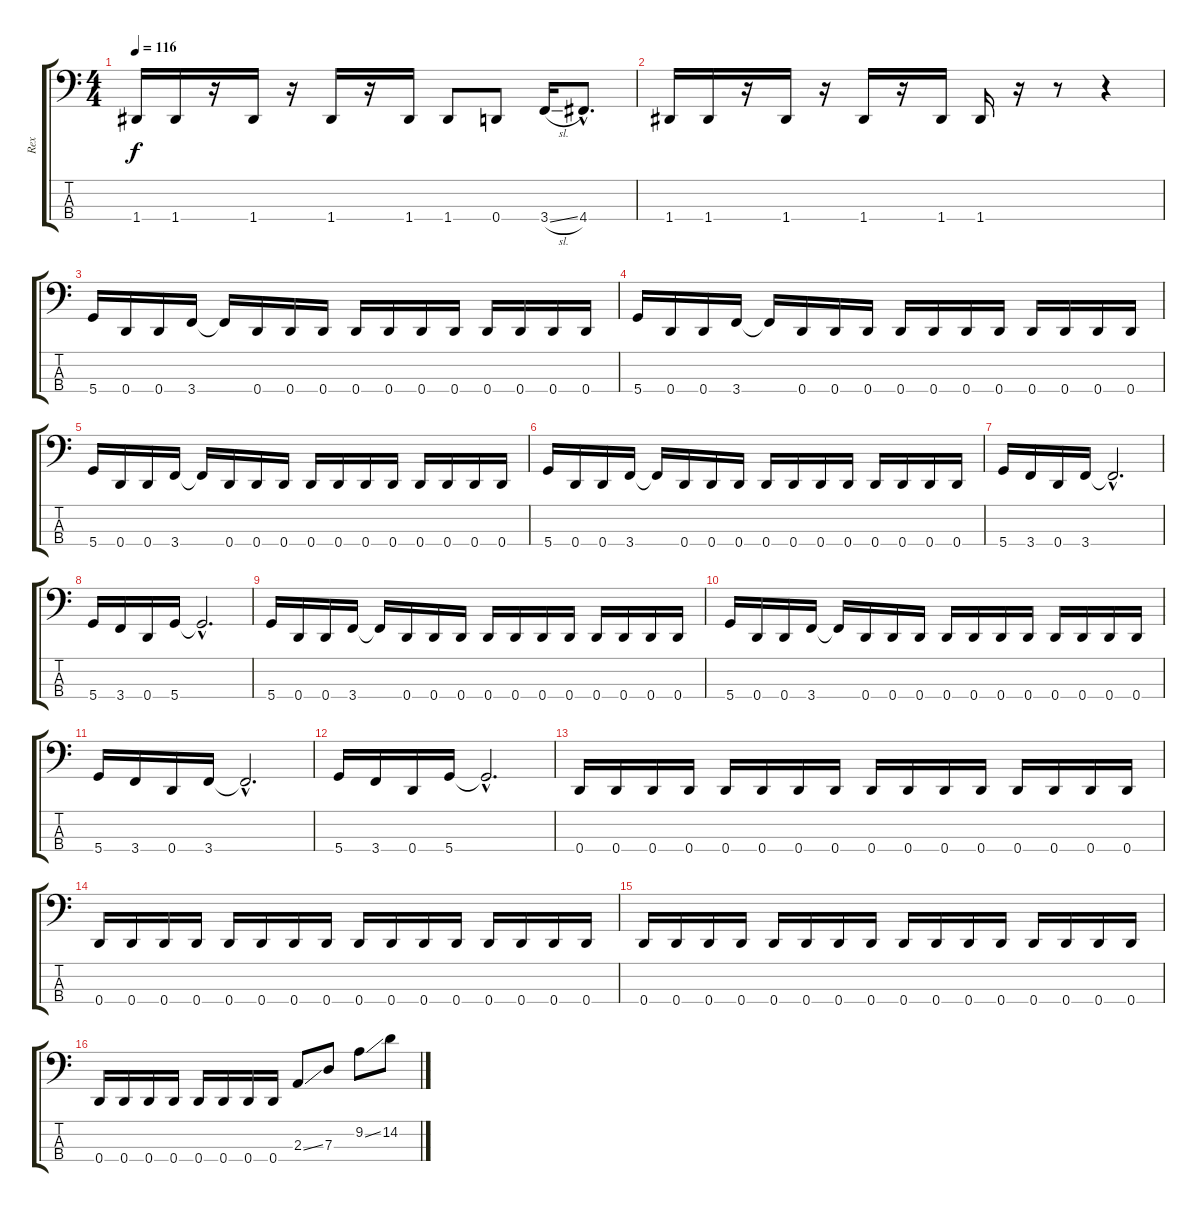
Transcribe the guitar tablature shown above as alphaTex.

\track ("Rex" "Rex") {instrument electricbasspick}
\staff {score tabs}
\tuning (F2 C2 G1 D1) {hide}
\ts (4 4)
\tempo 116
\clef f4
\ks c
1.4.16{dy f} 1.4.16 r.16 1.4.16 r.16 1.4.16 r.16 1.4.16 1.4.8 0.4.8 3.4{sl}.16 4.4{hac}.8{d} |
1.4.16 1.4.16 r.16 1.4.16 r.16 1.4.16 r.16 1.4.16 1.4.16 r.16 r.8 r.4 |
5.4.16 0.4.16 0.4.16 3.4.16 3.4{t}.16 0.4.16 0.4.16 0.4.16 0.4.16 0.4.16 0.4.16 0.4.16 0.4.16 0.4.16 0.4.16 0.4.16 |
5.4.16 0.4.16 0.4.16 3.4.16 3.4{t}.16 0.4.16 0.4.16 0.4.16 0.4.16 0.4.16 0.4.16 0.4.16 0.4.16 0.4.16 0.4.16 0.4.16 |
5.4.16 0.4.16 0.4.16 3.4.16 3.4{t}.16 0.4.16 0.4.16 0.4.16 0.4.16 0.4.16 0.4.16 0.4.16 0.4.16 0.4.16 0.4.16 0.4.16 |
5.4.16 0.4.16 0.4.16 3.4.16 3.4{t}.16 0.4.16 0.4.16 0.4.16 0.4.16 0.4.16 0.4.16 0.4.16 0.4.16 0.4.16 0.4.16 0.4.16 |
5.4.16 3.4.16 0.4.16 3.4.16 3.4{hac t}.2{d} |
5.4.16 3.4.16 0.4.16 5.4.16 5.4{hac t}.2{d} |
5.4.16 0.4.16 0.4.16 3.4.16 3.4{t}.16 0.4.16 0.4.16 0.4.16 0.4.16 0.4.16 0.4.16 0.4.16 0.4.16 0.4.16 0.4.16 0.4.16 |
5.4.16 0.4.16 0.4.16 3.4.16 3.4{t}.16 0.4.16 0.4.16 0.4.16 0.4.16 0.4.16 0.4.16 0.4.16 0.4.16 0.4.16 0.4.16 0.4.16 |
5.4.16 3.4.16 0.4.16 3.4.16 3.4{hac t}.2{d} |
5.4.16 3.4.16 0.4.16 5.4.16 5.4{hac t}.2{d} |
0.4.16 0.4.16 0.4.16 0.4.16 0.4.16 0.4.16 0.4.16 0.4.16 0.4.16 0.4.16 0.4.16 0.4.16 0.4.16 0.4.16 0.4.16 0.4.16 |
0.4.16 0.4.16 0.4.16 0.4.16 0.4.16 0.4.16 0.4.16 0.4.16 0.4.16 0.4.16 0.4.16 0.4.16 0.4.16 0.4.16 0.4.16 0.4.16 |
0.4.16 0.4.16 0.4.16 0.4.16 0.4.16 0.4.16 0.4.16 0.4.16 0.4.16 0.4.16 0.4.16 0.4.16 0.4.16 0.4.16 0.4.16 0.4.16 |
0.4.16 0.4.16 0.4.16 0.4.16 0.4.16 0.4.16 0.4.16 0.4.16 2.3{ss}.8 7.3.8 9.2{ss}.8 14.2.8
